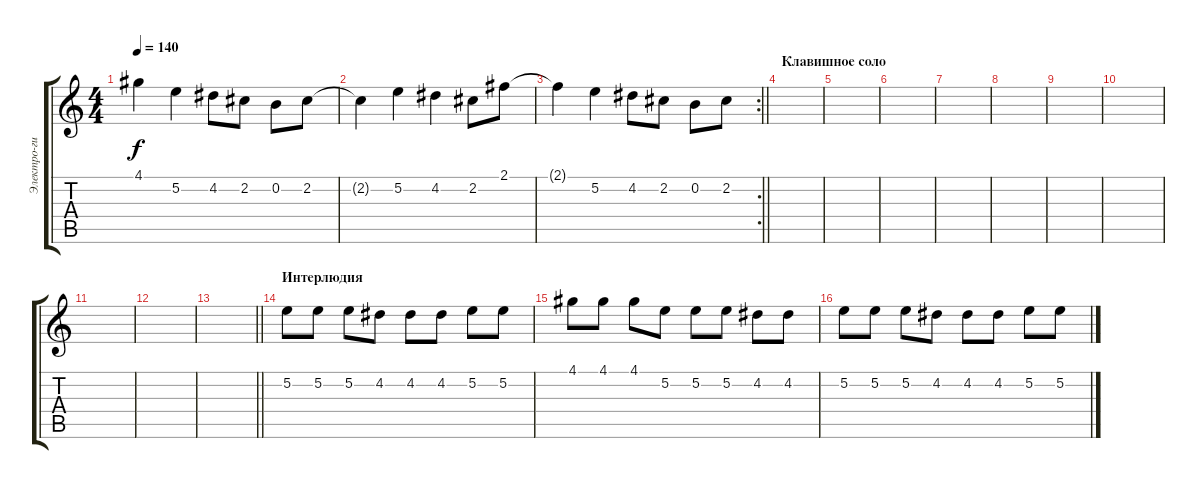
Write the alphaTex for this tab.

\track ("Электро-гитара 1" "Электро-ги") {instrument electricguitarclean}
\staff {score tabs}
\tuning (E4 B3 G3 D3 A2 E2) {hide}
\ts (4 4)
\tempo 140
\clef g2
\ks c
4.1{t}.4{dy f} 5.2.4 4.2.8 2.2.8 0.2.8 2.2.8 |
2.2{t}.4 5.2.4 4.2.4 2.2.8 2.1.8 |
\rc 2
\barLineRight lightlight
2.1{t}.4 5.2.4 4.2.8 2.2.8 0.2.8 2.2.8 |
\section ("" "Клавишное соло")
|
|
|
|
|
|
|
|
|
\barLineRight lightlight
|
\section ("" "Интерлюдия")
5.2.8 5.2.8 5.2.8 4.2.8 4.2.8 4.2.8 5.2.8 5.2.8 |
4.1.8 4.1.8 4.1.8 5.2.8 5.2.8 5.2.8 4.2.8 4.2.8 |
5.2.8 5.2.8 5.2.8 4.2.8 4.2.8 4.2.8 5.2.8 5.2.8
